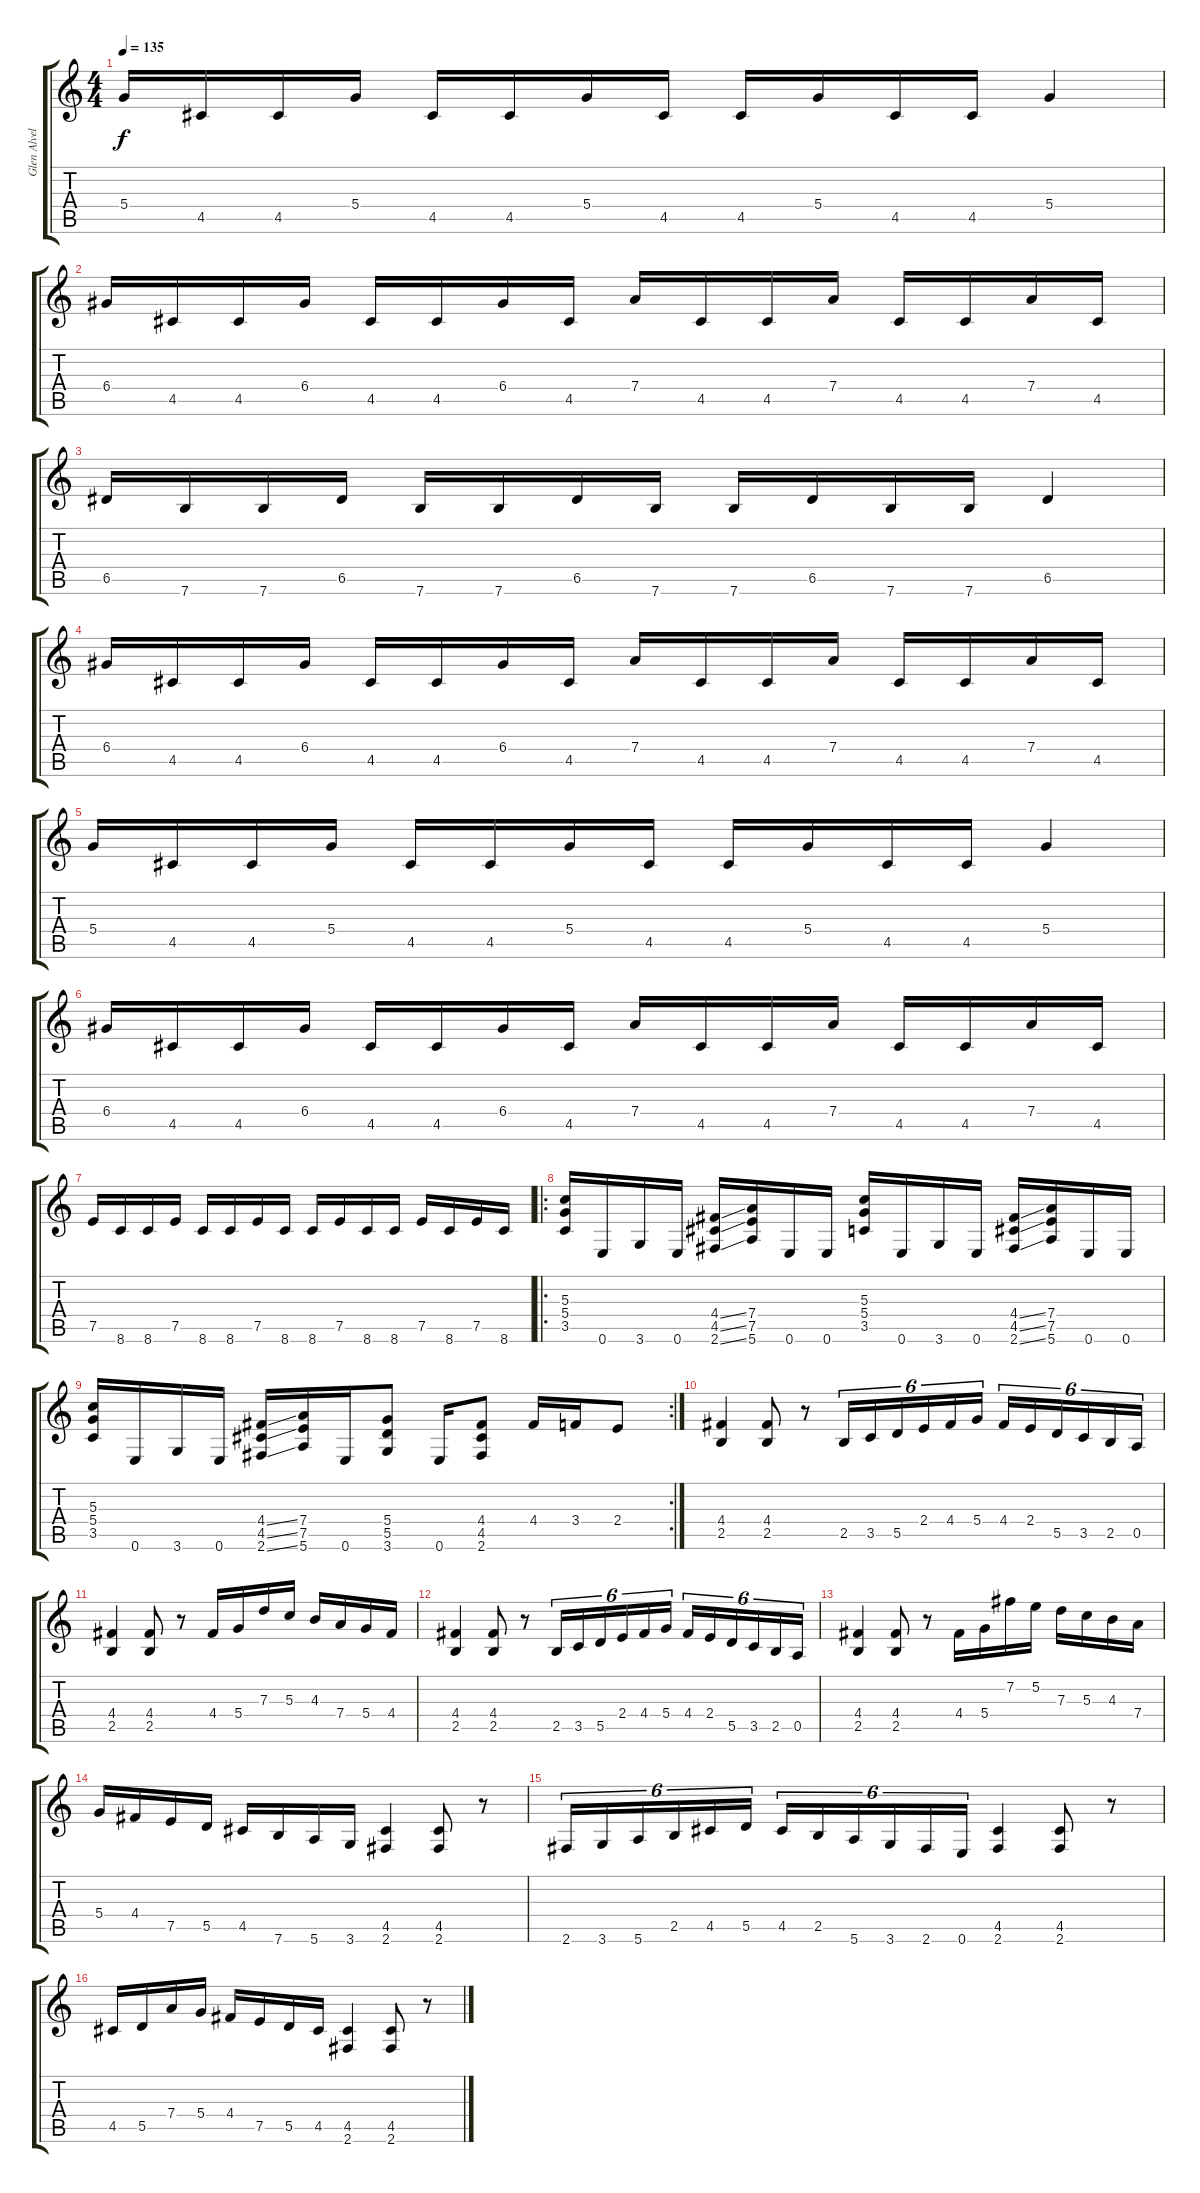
\track ("Glen Alvelais" "Glen Alvel") {instrument distortionguitar}
\staff {score tabs}
\tuning (E4 B3 G3 D3 A2 E2) {hide}
\ts (4 4)
\tempo 135
\clef g2
\ks c
5.4.16{dy f} 4.5.16 4.5.16 5.4.16 4.5.16 4.5.16 5.4.16 4.5.16 4.5.16 5.4.16 4.5.16 4.5.16 5.4.4 |
6.4.16 4.5.16 4.5.16 6.4.16 4.5.16 4.5.16 6.4.16 4.5.16 7.4.16 4.5.16 4.5.16 7.4.16 4.5.16 4.5.16 7.4.16 4.5.16 |
6.5.16 7.6.16 7.6.16 6.5.16 7.6.16 7.6.16 6.5.16 7.6.16 7.6.16 6.5.16 7.6.16 7.6.16 6.5.4 |
6.4.16 4.5.16 4.5.16 6.4.16 4.5.16 4.5.16 6.4.16 4.5.16 7.4.16 4.5.16 4.5.16 7.4.16 4.5.16 4.5.16 7.4.16 4.5.16 |
5.4.16 4.5.16 4.5.16 5.4.16 4.5.16 4.5.16 5.4.16 4.5.16 4.5.16 5.4.16 4.5.16 4.5.16 5.4.4 |
6.4.16 4.5.16 4.5.16 6.4.16 4.5.16 4.5.16 6.4.16 4.5.16 7.4.16 4.5.16 4.5.16 7.4.16 4.5.16 4.5.16 7.4.16 4.5.16 |
7.5.16 8.6.16 8.6.16 7.5.16 8.6.16 8.6.16 7.5.16 8.6.16 8.6.16 7.5.16 8.6.16 8.6.16 7.5.16 8.6.16 7.5.16 8.6.16 |
\ro
(5.3 5.4 3.5).16 0.6.16 3.6.16 0.6.16 (4.4{ss} 4.5{ss} 2.6{ss}).16 (7.4 7.5 5.6).16 0.6.16 0.6.16 (5.3 5.4 3.5).16 0.6.16 3.6.16 0.6.16 (4.4{ss} 4.5{ss} 2.6{ss}).16 (7.4 7.5 5.6).16 0.6.16 0.6.16 |
\rc 2
(5.3 5.4 3.5).16 0.6.16 3.6.16 0.6.16 (4.4{ss} 4.5{ss} 2.6{ss}).16 (7.4 7.5 5.6).16 0.6.16 (5.4 5.5 3.6).8 0.6.16 (4.4 4.5 2.6).8 4.4.16 3.4.16 2.4.8 |
(4.4 2.5).4 (4.4 2.5).8 r.8 2.5.16{tu (6 4)} 3.5.16{tu (6 4)} 5.5.16{tu (6 4)} 2.4.16{tu (6 4)} 4.4.16{tu (6 4)} 5.4.16{tu (6 4)} 4.4.16{tu (6 4)} 2.4.16{tu (6 4)} 5.5.16{tu (6 4)} 3.5.16{tu (6 4)} 2.5.16{tu (6 4)} 0.5.16{tu (6 4)} |
(4.4 2.5).4 (4.4 2.5).8 r.8 4.4.16 5.4.16 7.3.16 5.3.16 4.3.16 7.4.16 5.4.16 4.4.16 |
(4.4 2.5).4 (4.4 2.5).8 r.8 2.5.16{tu (6 4)} 3.5.16{tu (6 4)} 5.5.16{tu (6 4)} 2.4.16{tu (6 4)} 4.4.16{tu (6 4)} 5.4.16{tu (6 4)} 4.4.16{tu (6 4)} 2.4.16{tu (6 4)} 5.5.16{tu (6 4)} 3.5.16{tu (6 4)} 2.5.16{tu (6 4)} 0.5.16{tu (6 4)} |
(4.4 2.5).4 (4.4 2.5).8 r.8 4.4.16 5.4.16 7.2.16 5.2.16 7.3.16 5.3.16 4.3.16 7.4.16 |
5.4.16 4.4.16 7.5.16 5.5.16 4.5.16 7.6.16 5.6.16 3.6.16 (4.5 2.6).4 (4.5 2.6).8 r.8 |
2.6.16{tu (6 4)} 3.6.16{tu (6 4)} 5.6.16{tu (6 4)} 2.5.16{tu (6 4)} 4.5.16{tu (6 4)} 5.5.16{tu (6 4)} 4.5.16{tu (6 4)} 2.5.16{tu (6 4)} 5.6.16{tu (6 4)} 3.6.16{tu (6 4)} 2.6.16{tu (6 4)} 0.6.16{tu (6 4)} (4.5 2.6).4 (4.5 2.6).8 r.8 |
4.5.16 5.5.16 7.4.16 5.4.16 4.4.16 7.5.16 5.5.16 4.5.16 (4.5 2.6).4 (4.5 2.6).8 r.8
